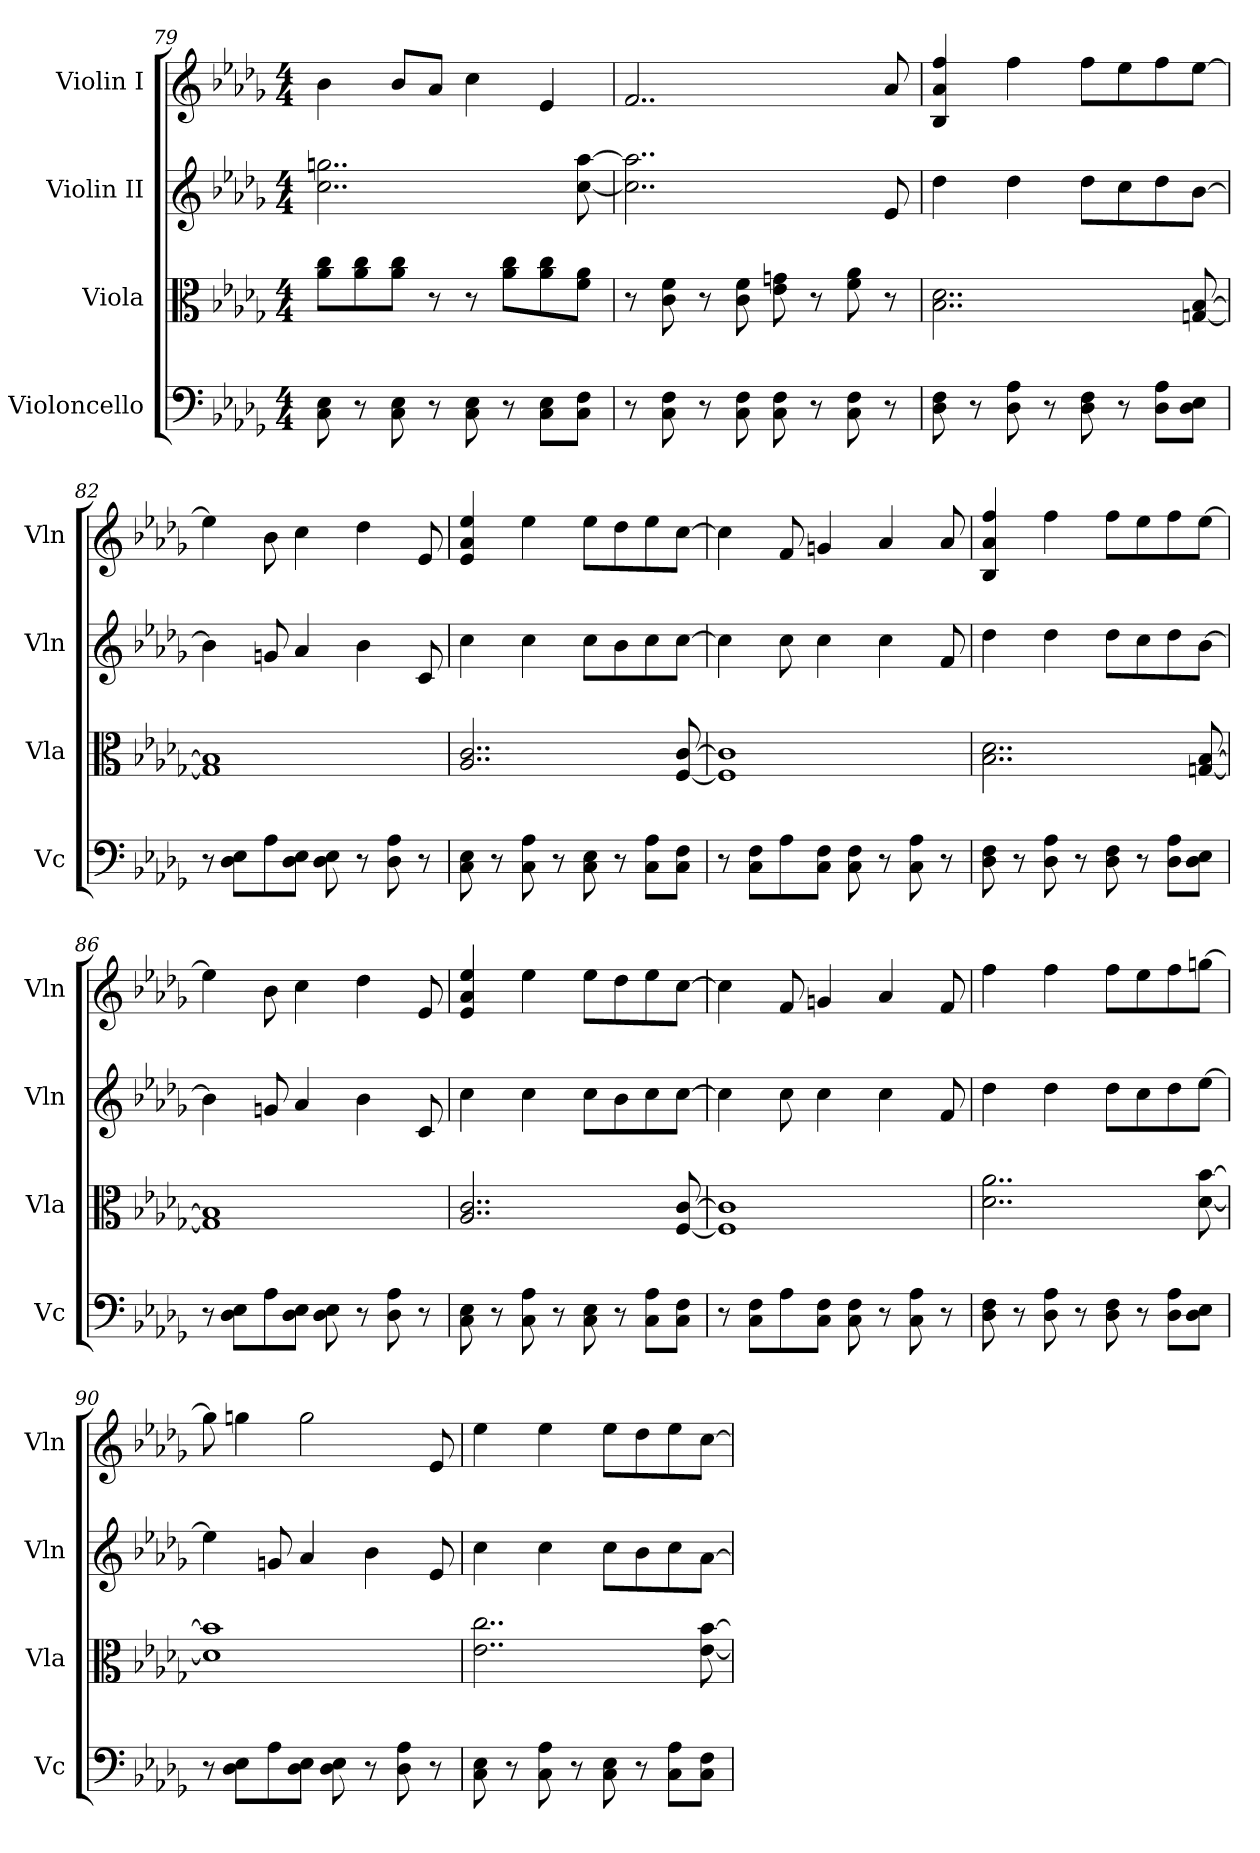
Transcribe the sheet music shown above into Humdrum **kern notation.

**kern	**kern	**kern	**kern
*part4	*part3	*part2	*part1
*staff4	*staff3	*staff2	*staff1
*I"Violoncello	*I"Viola	*I"Violin II	*I"Violin I
*I'Vc	*I'Vla	*I'Vln	*I'Vln
*clefF4	*clefC3	*clefG2	*clefG2
*k[b-e-a-d-g-]	*k[b-e-a-d-g-]	*k[b-e-a-d-g-]	*k[b-e-a-d-g-]
*M4/4	*M4/4	*M4/4	*M4/4
=79	=79	=79	=79
8C\ 8E-\	8a-\ 8cc\L	2..cc\ 2..ggn\	4b-\
8r	8a-\ 8cc\	.	.
8C\ 8E-\	8a-\ 8cc\J	.	8b-/L
8r	8r	.	8a-/J
8C\ 8E-\	8r	.	4cc\
8r	8a-\ 8cc\L	.	.
8C\ 8E-\L	8a-\ 8cc\	.	4e-/
8C\ 8F\J	8f\ 8a-\J	[8cc\ [8aa-\	.
=80	=80	=80	=80
8r	8r	2..cc\] 2..aa-\]	2..f/
8C\ 8F\	8c\ 8f\	.	.
8r	8r	.	.
8C\ 8F\	8c\ 8f\	.	.
8C\ 8F\	8e-\ 8gn\	.	.
8r	8r	.	.
8C\ 8F\	8f\ 8a-\	.	.
8r	8r	8e-/	8a-/
!!LO:LB:g=z
=81	=81	=81	=81
8D-\ 8F\	2..B-\ 2..d-\	4dd-\	4B-/ 4a-/ 4ff/
8r	.	.	.
8D-\ 8A-\	.	4dd-\	4ff\
8r	.	.	.
8D-\ 8F\	.	8dd-\L	8ff\L
8r	.	8cc\	8ee-\
8D-\ 8A-\L	.	8dd-\	8ff\
8D-\ 8E-\J	[8Gn/ [8B-/	[8b-\J	[8ee-\J
=82	=82	=82	=82
8r	1G] 1B-]	4b-\]	4ee-\]
8D-\ 8E-\L	.	.	.
8A-\	.	8gn/	8b-\
8D-\ 8E-\J	.	4a-/	4cc\
8D-\ 8E-\	.	.	.
8r	.	4b-\	4dd-\
8D-\ 8A-\	.	.	.
8r	.	8c/	8e-/
=83	=83	=83	=83
8C\ 8E-\	2..A-/ 2..c/	4cc\	4e-/ 4a-/ 4ee-/
8r	.	.	.
8C\ 8A-\	.	4cc\	4ee-\
8r	.	.	.
8C\ 8E-\	.	8cc\L	8ee-\L
8r	.	8b-\	8dd-\
8C\ 8A-\L	.	8cc\	8ee-\
8C\ 8F\J	[8F/ [8c/	[8cc\J	[8cc\J
=84	=84	=84	=84
8r	1F] 1c]	4cc\]	4cc\]
8C\ 8F\L	.	.	.
8A-\	.	8cc\	8f/
8C\ 8F\J	.	4cc\	4gn/
8C\ 8F\	.	.	.
8r	.	4cc\	4a-/
8C\ 8A-\	.	.	.
8r	.	8f/	8a-/
!!LO:PB:g=z
=85	=85	=85	=85
8D-\ 8F\	2..B-\ 2..d-\	4dd-\	4B-/ 4a-/ 4ff/
8r	.	.	.
8D-\ 8A-\	.	4dd-\	4ff\
8r	.	.	.
8D-\ 8F\	.	8dd-\L	8ff\L
8r	.	8cc\	8ee-\
8D-\ 8A-\L	.	8dd-\	8ff\
8D-\ 8E-\J	[8Gn/ [8B-/	[8b-\J	[8ee-\J
=86	=86	=86	=86
8r	1G] 1B-]	4b-\]	4ee-\]
8D-\ 8E-\L	.	.	.
8A-\	.	8gn/	8b-\
8D-\ 8E-\J	.	4a-/	4cc\
8D-\ 8E-\	.	.	.
8r	.	4b-\	4dd-\
8D-\ 8A-\	.	.	.
8r	.	8c/	8e-/
=87	=87	=87	=87
8C\ 8E-\	2..A-/ 2..c/	4cc\	4e-/ 4a-/ 4ee-/
8r	.	.	.
8C\ 8A-\	.	4cc\	4ee-\
8r	.	.	.
8C\ 8E-\	.	8cc\L	8ee-\L
8r	.	8b-\	8dd-\
8C\ 8A-\L	.	8cc\	8ee-\
8C\ 8F\J	[8F/ [8c/	[8cc\J	[8cc\J
=88	=88	=88	=88
8r	1F] 1c]	4cc\]	4cc\]
8C\ 8F\L	.	.	.
8A-\	.	8cc\	8f/
8C\ 8F\J	.	4cc\	4gn/
8C\ 8F\	.	.	.
8r	.	4cc\	4a-/
8C\ 8A-\	.	.	.
8r	.	8f/	8f/
!!LO:LB:g=z
=89	=89	=89	=89
8D-\ 8F\	2..d-\ 2..a-\	4dd-\	4ff\
8r	.	.	.
8D-\ 8A-\	.	4dd-\	4ff\
8r	.	.	.
8D-\ 8F\	.	8dd-\L	8ff\L
8r	.	8cc\	8ee-\
8D-\ 8A-\L	.	8dd-\	8ff\
8D-\ 8E-\J	[8d-\ [8b-\	[8ee-\J	[8ggn\J
=90	=90	=90	=90
8r	1d-] 1b-]	4ee-\]	8gg\]
8D-\ 8E-\L	.	.	4ggn\
8A-\	.	8gn/	.
8D-\ 8E-\J	.	4a-/	2gg\
8D-\ 8E-\	.	.	.
8r	.	4b-\	.
8D-\ 8A-\	.	.	.
8r	.	8e-/	8e-/
=91	=91	=91	=91
8C\ 8E-\	2..e-\ 2..cc\	4cc\	4ee-\
8r	.	.	.
8C\ 8A-\	.	4cc\	4ee-\
8r	.	.	.
8C\ 8E-\	.	8cc\L	8ee-\L
8r	.	8b-\	8dd-\
8C\ 8A-\L	.	8cc\	8ee-\
8C\ 8F\J	[8e-\ [8b-\	[8a-\J	[8cc\J
=	=	=	=
*-	*-	*-	*-
